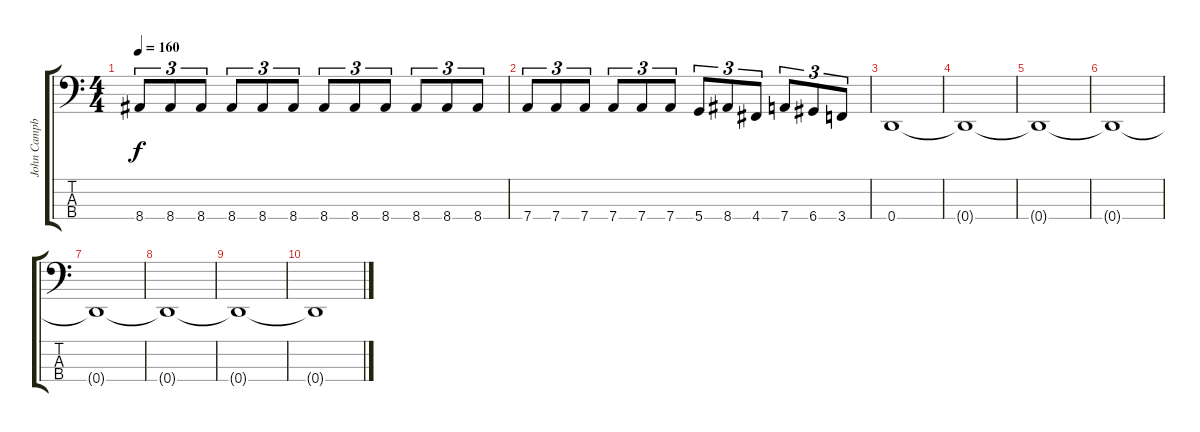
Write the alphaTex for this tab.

\track ("John Campbell" "John Campb") {instrument electricbasspick}
\staff {score tabs}
\tuning (G2 D2 A1 D1) {hide}
\ts (4 4)
\tempo 160
\clef f4
\ks c
8.4.8{tu (3 2) dy f} 8.4.8{tu (3 2)} 8.4.8{tu (3 2)} 8.4.8{tu (3 2)} 8.4.8{tu (3 2)} 8.4.8{tu (3 2)} 8.4.8{tu (3 2)} 8.4.8{tu (3 2)} 8.4.8{tu (3 2)} 8.4.8{tu (3 2)} 8.4.8{tu (3 2)} 8.4.8{tu (3 2)} |
7.4.8{tu (3 2)} 7.4.8{tu (3 2)} 7.4.8{tu (3 2)} 7.4.8{tu (3 2)} 7.4.8{tu (3 2)} 7.4.8{tu (3 2)} 5.4.8{tu (3 2)} 8.4.8{tu (3 2)} 4.4.8{tu (3 2)} 7.4.8{tu (3 2)} 6.4.8{tu (3 2)} 3.4.8{tu (3 2)} |
0.4.1 |
0.4{t}.1 |
0.4{t}.1 |
0.4{t}.1{volume 0} |
0.4{t}.1 |
0.4{t}.1 |
0.4{t}.1 |
0.4{t}.1
